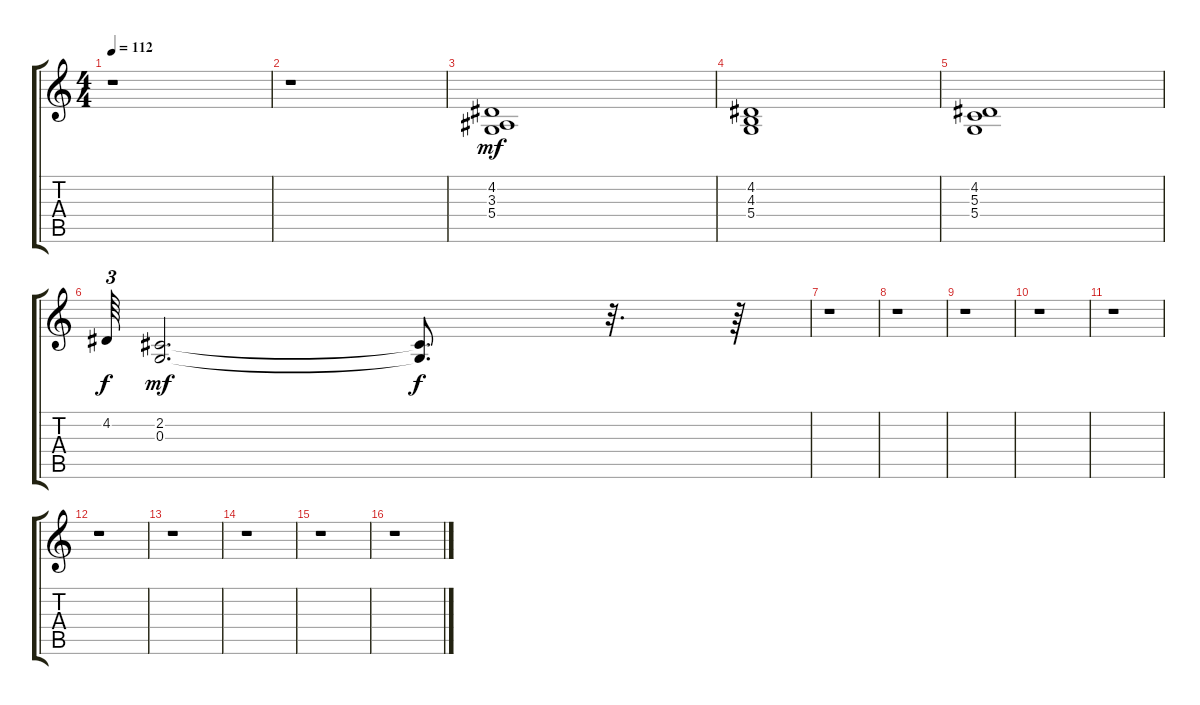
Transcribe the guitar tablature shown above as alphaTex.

\track "" {instrument voiceoohs}
\staff {score tabs}
\tuning (E4 B3 G3 D3 A2 E2) {hide}
\ts (4 4)
\tempo 112
\clef g2
\ks c
r.1{dy f} |
r.1 |
(4.2 3.3 5.4).1{dy mf} |
(4.2 4.3 5.4).1 |
(4.2 5.3 5.4).1 |
4.2.64{tu (3 2) dy f} (2.2 0.3).2{d dy mf} (2.2{t} 0.3{t}).8{d dy f} r.32{d} r.64 |
r.1 |
r.1 |
r.1 |
r.1 |
r.1 |
r.1 |
r.1 |
r.1 |
r.1 |
r.1
